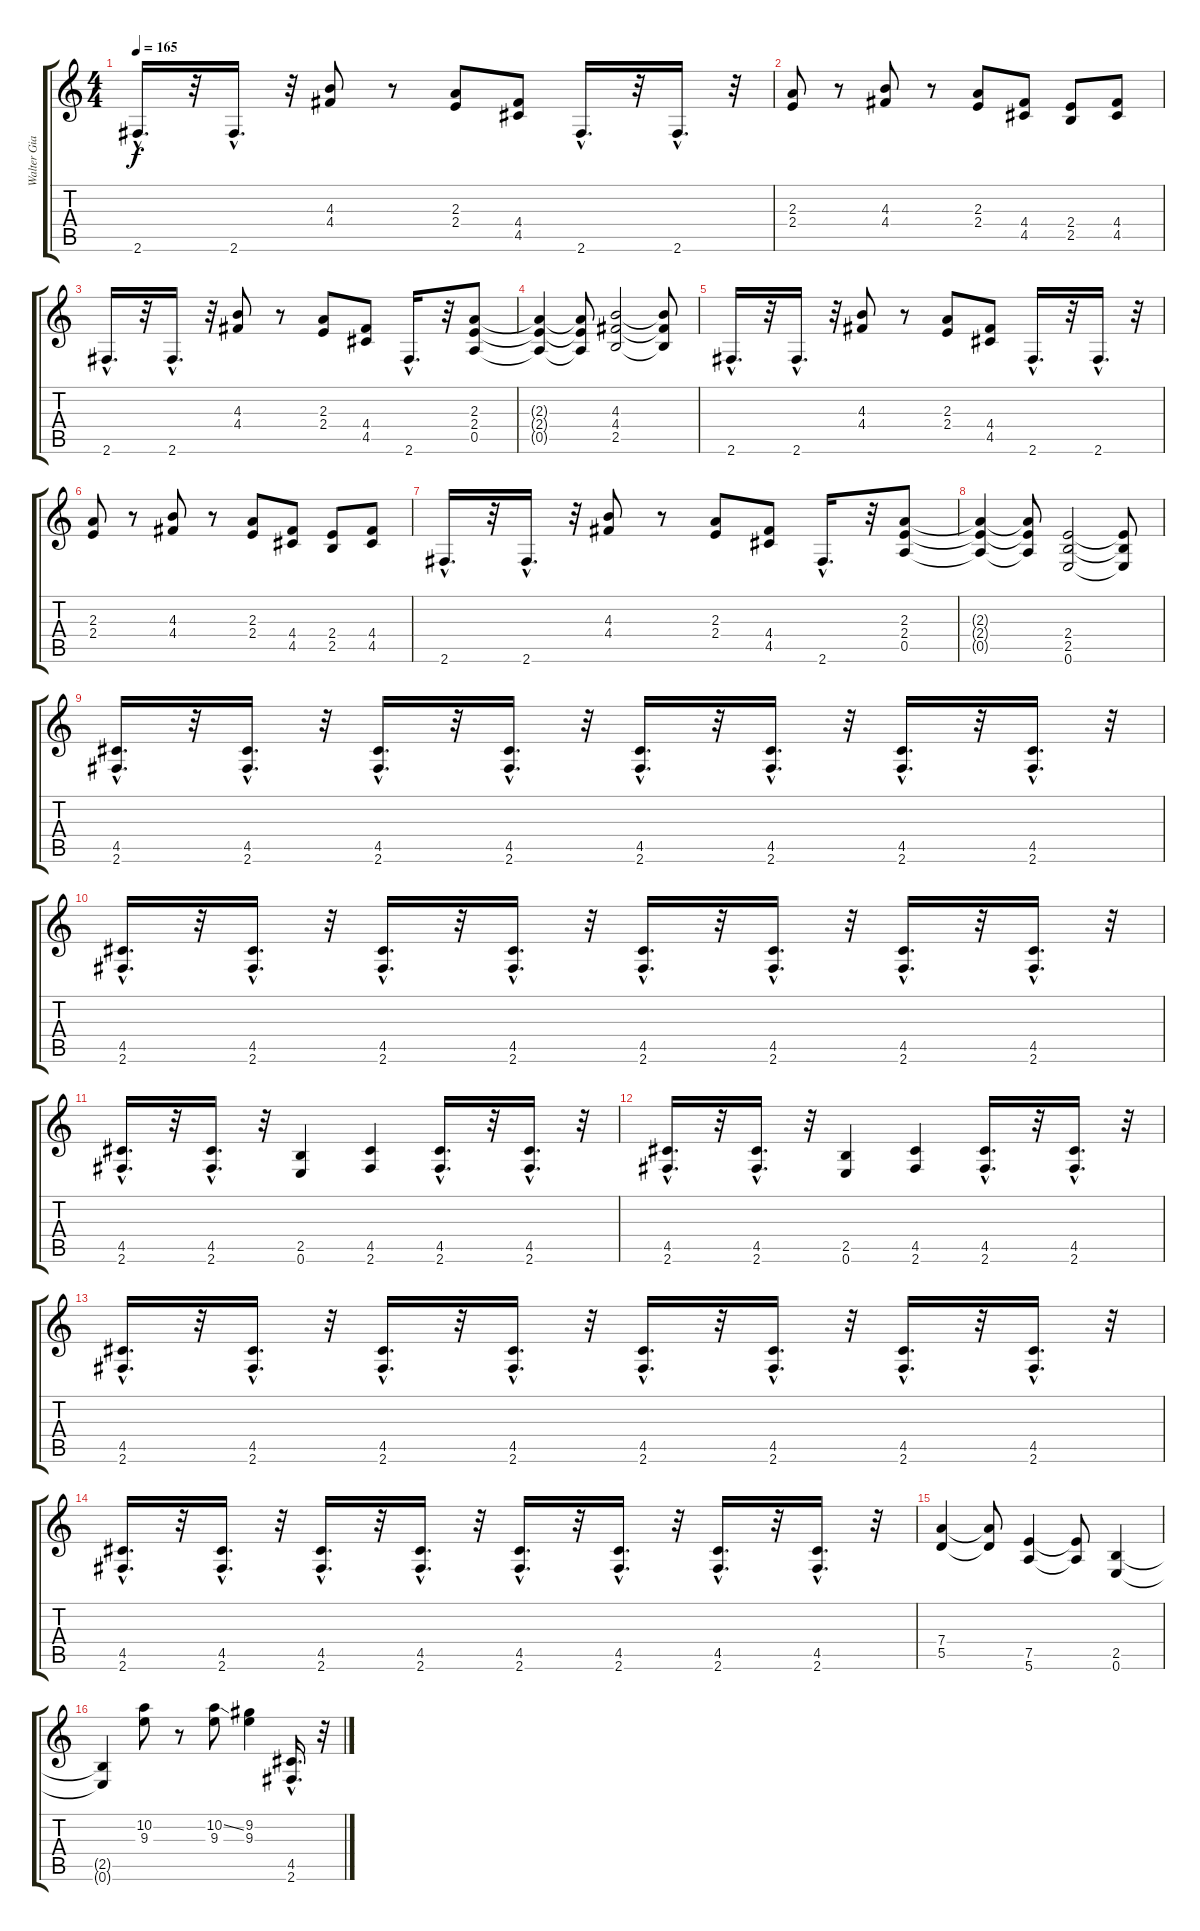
\track ("Walter Giardino" "Walter Gia") {instrument distortionguitar}
\staff {score tabs}
\tuning (E4 B3 G3 D3 A2 E2) {hide}
\ts (4 4)
\tempo 165
\clef g2
\ks c
2.6{hac}.16{d dy f} r.32 2.6{hac}.16{d} r.32 (4.3 4.4).8 r.8 (2.3 2.4).8 (4.4 4.5).8 2.6{hac}.16{d} r.32 2.6{hac}.16{d} r.32 |
(2.3 2.4).8 r.8 (4.3 4.4).8 r.8 (2.3 2.4).8 (4.4 4.5).8 (2.4 2.5).8 (4.4 4.5).8 |
2.6{hac}.16{d} r.32 2.6{hac}.16{d} r.32 (4.3 4.4).8 r.8 (2.3 2.4).8 (4.4 4.5).8 2.6{hac}.16{d} r.32 (2.3 2.4 0.5).8 |
(2.3{t} 2.4{t} 0.5{t}).4 (2.3{t} 2.4{t} 0.5{t}).8 (4.3 4.4 2.5).2 (4.3{t} 4.4{t} 2.5{t}).8 |
2.6{hac}.16{d} r.32 2.6{hac}.16{d} r.32 (4.3 4.4).8 r.8 (2.3 2.4).8 (4.4 4.5).8 2.6{hac}.16{d} r.32 2.6{hac}.16{d} r.32 |
(2.3 2.4).8 r.8 (4.3 4.4).8 r.8 (2.3 2.4).8 (4.4 4.5).8 (2.4 2.5).8 (4.4 4.5).8 |
2.6{hac}.16{d} r.32 2.6{hac}.16{d} r.32 (4.3 4.4).8 r.8 (2.3 2.4).8 (4.4 4.5).8 2.6{hac}.16{d} r.32 (2.3 2.4 0.5).8 |
(2.3{t} 2.4{t} 0.5{t}).4 (2.3{t} 2.4{t} 0.5{t}).8 (2.4 2.5 0.6).2 (2.4{t} 2.5{t} 0.6{t}).8 |
(4.5{hac} 2.6{hac}).16{d} r.32 (4.5{hac} 2.6{hac}).16{d} r.32 (4.5{hac} 2.6{hac}).16{d} r.32 (4.5{hac} 2.6{hac}).16{d} r.32 (4.5{hac} 2.6{hac}).16{d} r.32 (4.5{hac} 2.6{hac}).16{d} r.32 (4.5{hac} 2.6{hac}).16{d} r.32 (4.5{hac} 2.6{hac}).16{d} r.32 |
(4.5{hac} 2.6{hac}).16{d} r.32 (4.5{hac} 2.6{hac}).16{d} r.32 (4.5{hac} 2.6{hac}).16{d} r.32 (4.5{hac} 2.6{hac}).16{d} r.32 (4.5{hac} 2.6{hac}).16{d} r.32 (4.5{hac} 2.6{hac}).16{d} r.32 (4.5{hac} 2.6{hac}).16{d} r.32 (4.5{hac} 2.6{hac}).16{d} r.32 |
(4.5{hac} 2.6{hac}).16{d} r.32 (4.5{hac} 2.6{hac}).16{d} r.32 (2.5 0.6).4 (4.5 2.6).4 (4.5{hac} 2.6{hac}).16{d} r.32 (4.5{hac} 2.6{hac}).16{d} r.32 |
(4.5{hac} 2.6{hac}).16{d} r.32 (4.5{hac} 2.6{hac}).16{d} r.32 (2.5 0.6).4 (4.5 2.6).4 (4.5{hac} 2.6{hac}).16{d} r.32 (4.5{hac} 2.6{hac}).16{d} r.32 |
(4.5{hac} 2.6{hac}).16{d} r.32 (4.5{hac} 2.6{hac}).16{d} r.32 (4.5{hac} 2.6{hac}).16{d} r.32 (4.5{hac} 2.6{hac}).16{d} r.32 (4.5{hac} 2.6{hac}).16{d} r.32 (4.5{hac} 2.6{hac}).16{d} r.32 (4.5{hac} 2.6{hac}).16{d} r.32 (4.5{hac} 2.6{hac}).16{d} r.32 |
(4.5{hac} 2.6{hac}).16{d} r.32 (4.5{hac} 2.6{hac}).16{d} r.32 (4.5{hac} 2.6{hac}).16{d} r.32 (4.5{hac} 2.6{hac}).16{d} r.32 (4.5{hac} 2.6{hac}).16{d} r.32 (4.5{hac} 2.6{hac}).16{d} r.32 (4.5{hac} 2.6{hac}).16{d} r.32 (4.5{hac} 2.6{hac}).16{d} r.32 |
(7.4 5.5).4 (7.4{t} 5.5{t}).8 (7.5 5.6).4 (7.5{t} 5.6{t}).8 (2.5 0.6).4 |
(2.5{t} 0.6{t}).4 (10.2 9.3).8 r.8 (10.2{ss} 9.3).8 (9.2 9.3).4 (4.5{hac} 2.6{hac}).16{d} r.32
